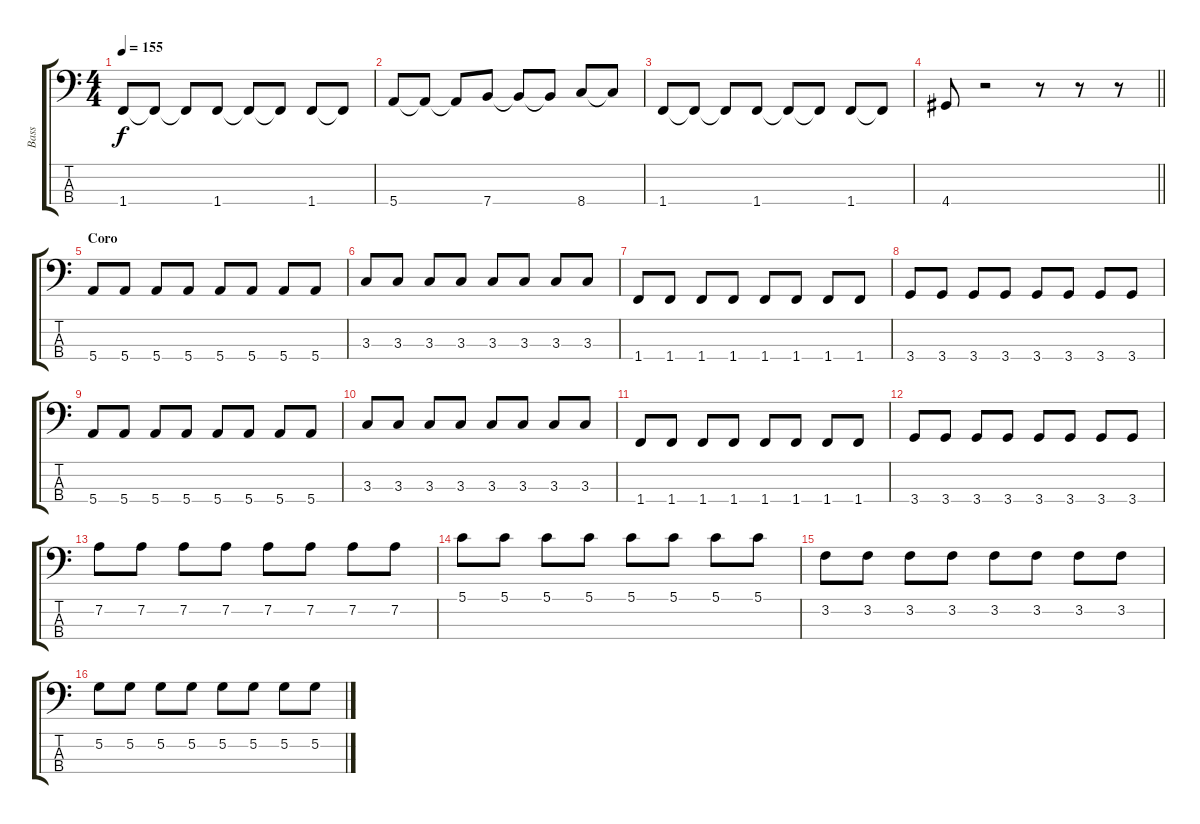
\track ("Bass" "Bass") {instrument electricbassfinger}
\staff {score tabs}
\tuning (G2 D2 A1 E1) {hide}
\ts (4 4)
\tempo 155
\clef f4
\ks c
1.4.8{dy f} 1.4{t}.8 1.4{t}.8 1.4.8 1.4{t}.8 1.4{t}.8 1.4.8 1.4{t}.8 |
5.4.8 5.4{t}.8 5.4{t}.8 7.4.8 7.4{t}.8 7.4{t}.8 8.4.8 8.4{t}.8 |
1.4.8 1.4{t}.8 1.4{t}.8 1.4.8 1.4{t}.8 1.4{t}.8 1.4.8 1.4{t}.8 |
\barLineRight lightlight
4.4.8 r.2 r.8 r.8 r.8 |
\section ("" "Coro")
5.4.8 5.4.8 5.4.8 5.4.8 5.4.8 5.4.8 5.4.8 5.4.8 |
3.3.8 3.3.8 3.3.8 3.3.8 3.3.8 3.3.8 3.3.8 3.3.8 |
1.4.8 1.4.8 1.4.8 1.4.8 1.4.8 1.4.8 1.4.8 1.4.8 |
3.4.8 3.4.8 3.4.8 3.4.8 3.4.8 3.4.8 3.4.8 3.4.8 |
5.4.8 5.4.8 5.4.8 5.4.8 5.4.8 5.4.8 5.4.8 5.4.8 |
3.3.8 3.3.8 3.3.8 3.3.8 3.3.8 3.3.8 3.3.8 3.3.8 |
1.4.8 1.4.8 1.4.8 1.4.8 1.4.8 1.4.8 1.4.8 1.4.8 |
3.4.8 3.4.8 3.4.8 3.4.8 3.4.8 3.4.8 3.4.8 3.4.8 |
7.2.8 7.2.8 7.2.8 7.2.8 7.2.8 7.2.8 7.2.8 7.2.8 |
5.1.8 5.1.8 5.1.8 5.1.8 5.1.8 5.1.8 5.1.8 5.1.8 |
3.2.8 3.2.8 3.2.8 3.2.8 3.2.8 3.2.8 3.2.8 3.2.8 |
5.2.8 5.2.8 5.2.8 5.2.8 5.2.8 5.2.8 5.2.8 5.2.8
